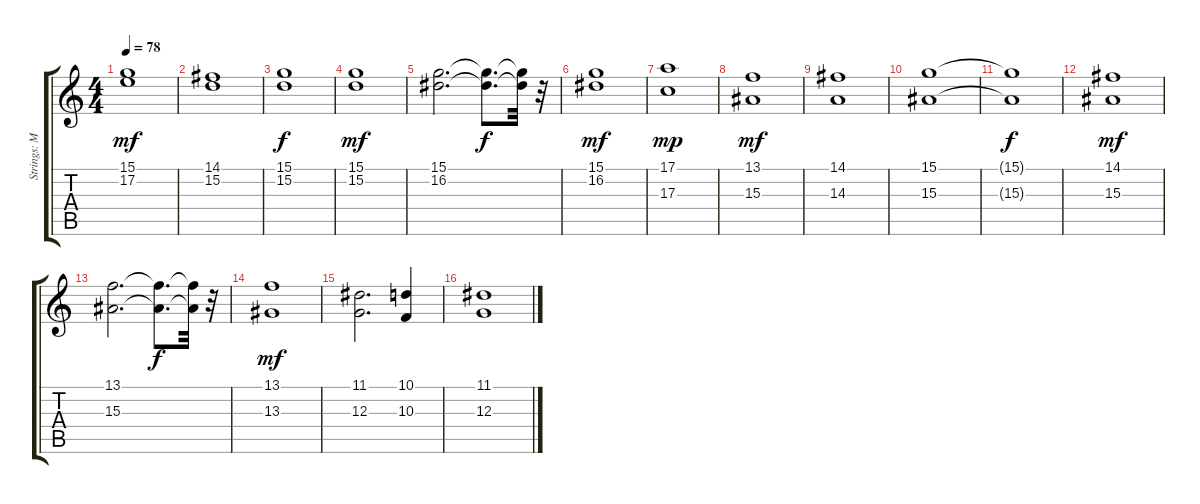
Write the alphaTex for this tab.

\track ("Strings: Mark Taylor" "Strings: M") {instrument stringensemble1}
\staff {score tabs}
\tuning (E4 B3 G3 D3 A2 E2) {hide}
\ts (4 4)
\tempo 78
\clef g2
\ks c
(15.1 17.2).1{dy mf} |
(14.1 15.2).1 |
(15.1 15.2).1{dy f} |
(15.1 15.2).1{dy mf} |
(15.1 16.2).2{d} (15.1{t} 16.2{t}).8{d dy f} (15.1{t} 16.2{t}).32 r.32 |
(15.1 16.2).1{dy mf} |
(17.1 17.3).1{dy mp} |
(13.1 15.3).1{dy mf} |
(14.1 14.3).1 |
(15.1 15.3).1 |
(15.1{t} 15.3{t}).1{dy f} |
(14.1 15.3).1{dy mf} |
(13.1 15.3).2{d} (13.1{t} 15.3{t}).8{d dy f} (13.1{t} 15.3{t}).32 r.32 |
(13.1 13.3).1{dy mf} |
(11.1 12.3).2{d} (10.1 10.3).4 |
(11.1 12.3).1
